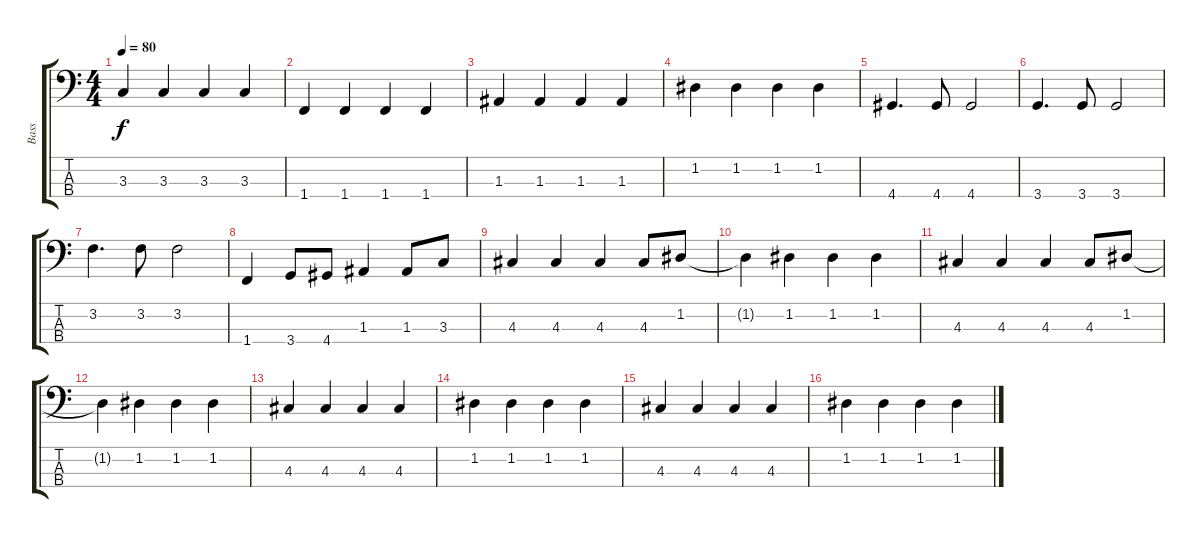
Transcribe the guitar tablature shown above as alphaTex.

\track ("Bass" "Bass") {instrument electricbassfinger}
\staff {score tabs}
\tuning (G2 D2 A1 E1) {hide}
\ts (4 4)
\tempo 80
\clef f4
\ks c
3.3.4{dy f} 3.3.4 3.3.4 3.3.4 |
1.4.4 1.4.4 1.4.4 1.4.4 |
1.3.4 1.3.4 1.3.4 1.3.4 |
1.2.4 1.2.4 1.2.4 1.2.4 |
4.4.4{d} 4.4.8 4.4.2 |
3.4.4{d} 3.4.8 3.4.2 |
3.2.4{d} 3.2.8 3.2.2 |
1.4.4 3.4.8 4.4.8 1.3.4 1.3.8 3.3.8 |
4.3.4 4.3.4 4.3.4 4.3.8 1.2.8 |
1.2{t}.4 1.2.4 1.2.4 1.2.4 |
4.3.4 4.3.4 4.3.4 4.3.8 1.2.8 |
1.2{t}.4 1.2.4 1.2.4 1.2.4 |
4.3.4 4.3.4 4.3.4 4.3.4 |
1.2.4 1.2.4 1.2.4 1.2.4 |
4.3.4 4.3.4 4.3.4 4.3.4 |
1.2.4 1.2.4 1.2.4 1.2.4
